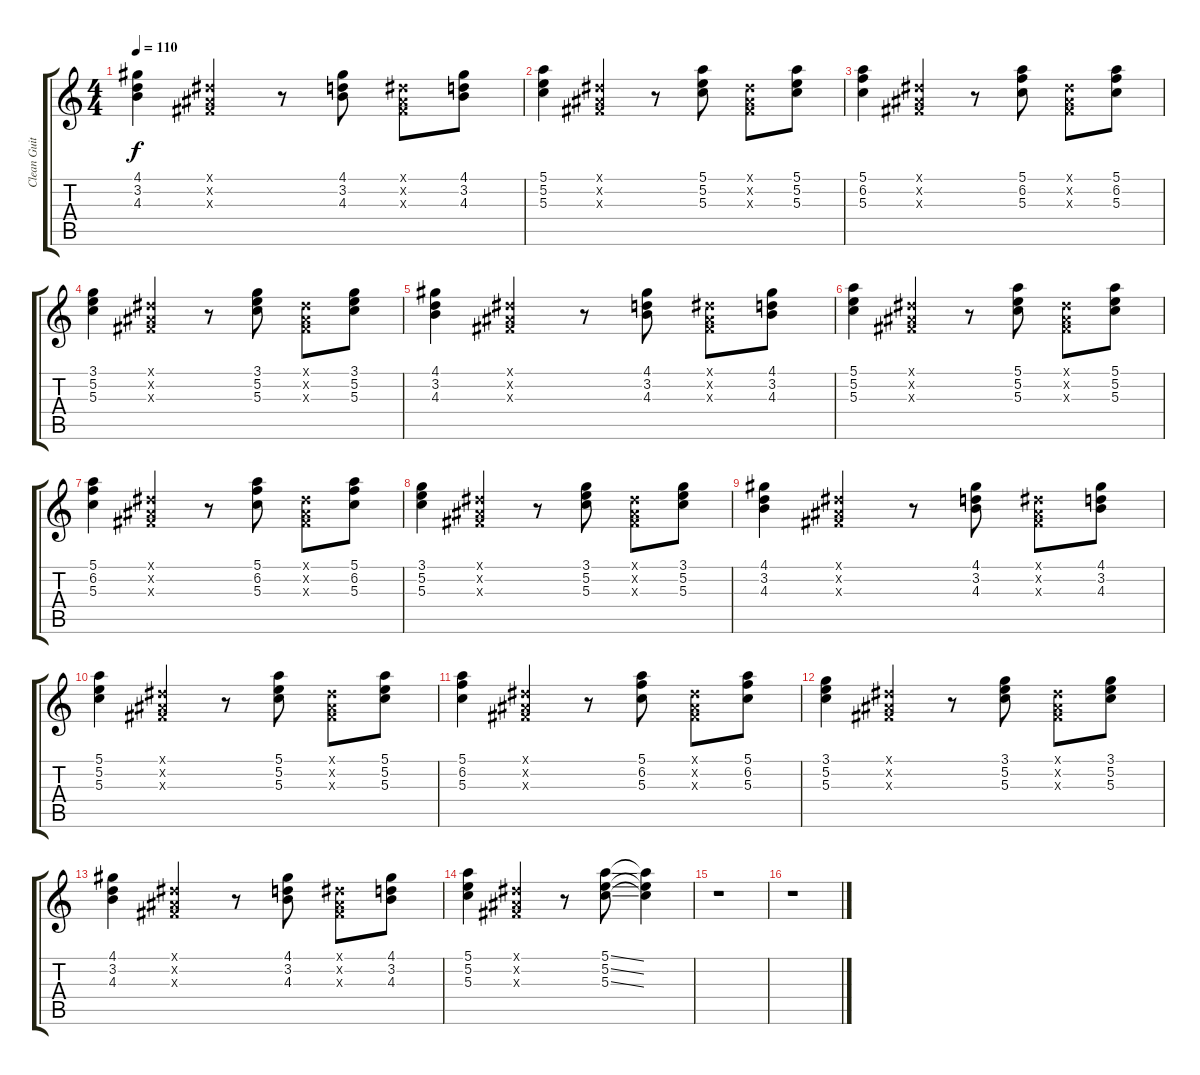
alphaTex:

\track ("Clean Guitar 2" "Clean Guit") {instrument electricguitarclean}
\staff {score tabs}
\tuning (E4 B3 G3 D3 A2 E2) {hide}
\ts (4 4)
\tempo 110
\clef g2
\ks c
(4.1 3.2 4.3).4{dy f} (-1.1{x} -1.2{x} -1.3{x}).4 r.8 (4.1 3.2 4.3).8 (-1.1{x} -1.2{x} -1.3{x}).8 (4.1 3.2 4.3).8 |
(5.1 5.2 5.3).4 (-1.1{x} -1.2{x} -1.3{x}).4 r.8 (5.1 5.2 5.3).8 (-1.1{x} -1.2{x} -1.3{x}).8 (5.1 5.2 5.3).8 |
(5.1 6.2 5.3).4 (-1.1{x} -1.2{x} -1.3{x}).4 r.8 (5.1 6.2 5.3).8 (-1.1{x} -1.2{x} -1.3{x}).8 (5.1 6.2 5.3).8 |
(3.1 5.2 5.3).4 (-1.1{x} -1.2{x} -1.3{x}).4 r.8 (3.1 5.2 5.3).8 (-1.1{x} -1.2{x} -1.3{x}).8 (3.1 5.2 5.3).8 |
(4.1 3.2 4.3).4 (-1.1{x} -1.2{x} -1.3{x}).4 r.8 (4.1 3.2 4.3).8 (-1.1{x} -1.2{x} -1.3{x}).8 (4.1 3.2 4.3).8 |
(5.1 5.2 5.3).4 (-1.1{x} -1.2{x} -1.3{x}).4 r.8 (5.1 5.2 5.3).8 (-1.1{x} -1.2{x} -1.3{x}).8 (5.1 5.2 5.3).8 |
(5.1 6.2 5.3).4 (-1.1{x} -1.2{x} -1.3{x}).4 r.8 (5.1 6.2 5.3).8 (-1.1{x} -1.2{x} -1.3{x}).8 (5.1 6.2 5.3).8 |
(3.1 5.2 5.3).4 (-1.1{x} -1.2{x} -1.3{x}).4 r.8 (3.1 5.2 5.3).8 (-1.1{x} -1.2{x} -1.3{x}).8 (3.1 5.2 5.3).8 |
(4.1 3.2 4.3).4 (-1.1{x} -1.2{x} -1.3{x}).4 r.8 (4.1 3.2 4.3).8 (-1.1{x} -1.2{x} -1.3{x}).8 (4.1 3.2 4.3).8 |
(5.1 5.2 5.3).4 (-1.1{x} -1.2{x} -1.3{x}).4 r.8 (5.1 5.2 5.3).8 (-1.1{x} -1.2{x} -1.3{x}).8 (5.1 5.2 5.3).8 |
(5.1 6.2 5.3).4 (-1.1{x} -1.2{x} -1.3{x}).4 r.8 (5.1 6.2 5.3).8 (-1.1{x} -1.2{x} -1.3{x}).8 (5.1 6.2 5.3).8 |
(3.1 5.2 5.3).4 (-1.1{x} -1.2{x} -1.3{x}).4 r.8 (3.1 5.2 5.3).8 (-1.1{x} -1.2{x} -1.3{x}).8 (3.1 5.2 5.3).8 |
(4.1 3.2 4.3).4 (-1.1{x} -1.2{x} -1.3{x}).4 r.8 (4.1 3.2 4.3).8 (-1.1{x} -1.2{x} -1.3{x}).8 (4.1 3.2 4.3).8 |
(5.1 5.2 5.3).4 (-1.1{x} -1.2{x} -1.3{x}).4 r.8 (5.1{ss} 5.2{ss} 5.3{ss}).8 (5.1{t} 5.2{t} 5.3{t}).4 |
r.1 |
r.1
